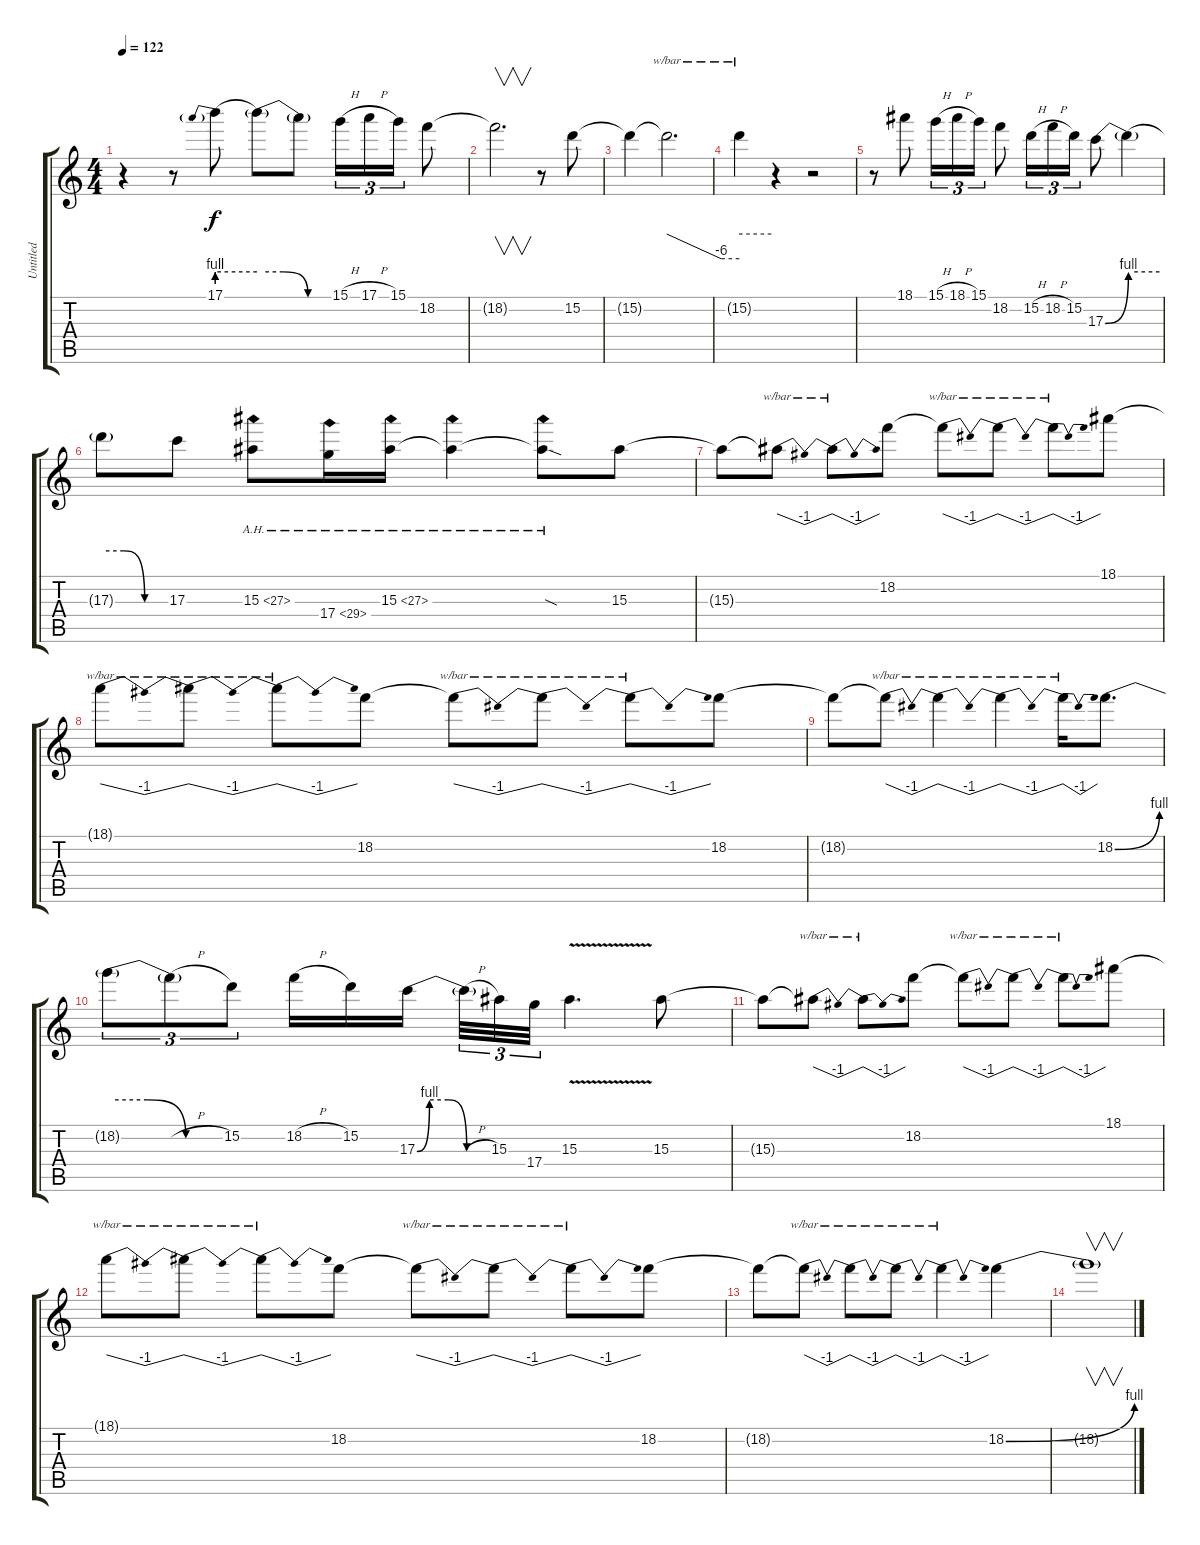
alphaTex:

\track ("Untitled" "Untitled") {instrument overdrivenguitar}
\staff {score tabs}
\tuning (E4 B3 G3 D3 A2 E2) {hide}
\ts (4 4)
\tempo 122
\clef g2
\ks c
r.4{dy f} r.8 17.1{be (prebend 0 4 60 4)}.8 17.1{be (custom 0 4 20 4 40 0 60 0) t}.8 17.1{t}.8 15.1{h}.16{tu (3 2)} 17.1{h}.16{tu (3 2)} 15.1.16{tu (3 2)} 18.2.8 |
18.2{t}.2{v d} r.8 15.2.8 |
15.2{t}.4 15.2{t}.2{d tbe (custom default 0 0 45 -24 60 -24)} |
15.2{t}.4{tbe (hold default 0 0 60 0)} r.4 r.2 |
r.8 18.1.8 15.1{h}.16{tu (3 2)} 18.1{h}.16{tu (3 2)} 15.1.16{tu (3 2)} 18.2.8 15.2{h}.16{tu (3 2)} 18.2{h}.16{tu (3 2)} 15.2.16{tu (3 2)} 17.3{be (bend 0 0 60 4)}.8 17.3{be (hold 0 4 60 4) t}.4 |
17.3{be (custom 0 4 20 4 40 0 60 0) t}.8 17.3.8 15.3{ah 12}.8 17.4{ah 12}.16 15.3{ah 12}.16 15.3{ah 12 t}.4 15.3{ah 12 sod t}.8 15.3.8 |
15.3{t}.8 15.3{t}.8{tbe (dip default 0 0 30 -4 60 0)} 15.3{t}.8{tbe (dip default 0 0 30 -4 60 0)} 18.2.8 18.2{t}.8{tbe (dip default 0 0 30 -4 60 0)} 18.2{t}.8{tbe (dip default 0 0 30 -4 60 0)} 18.2{t}.8{tbe (dip default 0 0 30 -4 60 0)} 18.1.8 |
18.1{t}.8{tbe (dip default 0 0 30 -4 60 0)} 18.1{t}.8{tbe (dip default 0 0 30 -4 60 0)} 18.1{t}.8{tbe (dip default 0 0 30 -4 60 0)} 18.2.8 18.2{t}.8{tbe (dip default 0 0 30 -4 60 0)} 18.2{t}.8{tbe (dip default 0 0 30 -4 60 0)} 18.2{t}.8{tbe (dip default 0 0 30 -4 60 0)} 18.2.8 |
18.2{t}.8 18.2{t}.8{tbe (dip default 0 0 30 -4 60 0)} 18.2{t}.4{tbe (dip default 0 0 30 -4 60 0)} 18.2{t}.4{tbe (dip default 0 0 30 -4 60 0)} 18.2{t}.16{tbe (dip default 0 0 30 -4 60 0)} 18.2{be (bend 0 0 60 4)}.8{d} |
18.2{be (custom 0 4 20 4 40 0 60 0) t}.8{tu (3 2)} 18.2{h t}.8{tu (3 2)} 15.2.8{tu (3 2)} 18.2{h}.16 15.2.16 17.3{be (custom 0 0 10 4 25 4 40 0 60 0)}.16{beam splitsecondary} 17.3{h t}.32{tu (3 2)} 15.3.32{tu (3 2)} 17.4.32{tu (3 2)} 15.3{v}.4{d} 15.3.8 |
15.3{t}.8 15.3{t}.8{tbe (dip default 0 0 30 -4 60 0)} 15.3{t}.8{tbe (dip default 0 0 30 -4 60 0)} 18.2.8 18.2{t}.8{tbe (dip default 0 0 30 -4 60 0)} 18.2{t}.8{tbe (dip default 0 0 30 -4 60 0)} 18.2{t}.8{tbe (dip default 0 0 30 -4 60 0)} 18.1.8 |
18.1{t}.8{tbe (dip default 0 0 30 -4 60 0)} 18.1{t}.8{tbe (dip default 0 0 30 -4 60 0)} 18.1{t}.8{tbe (dip default 0 0 30 -4 60 0)} 18.2.8 18.2{t}.8{tbe (dip default 0 0 30 -4 60 0)} 18.2{t}.8{tbe (dip default 0 0 30 -4 60 0)} 18.2{t}.8{tbe (dip default 0 0 30 -4 60 0)} 18.2.8 |
18.2{t}.8 18.2{t}.8{tbe (dip default 0 0 30 -4 60 0)} 18.2{t}.8{tbe (dip default 0 0 30 -4 60 0)} 18.2{t}.8{tbe (dip default 0 0 30 -4 60 0)} 18.2{t}.4{tbe (dip default 0 0 30 -4 60 0)} 18.2{be (bend 0 0 60 4)}.4 |
18.2{t}.1{v}
